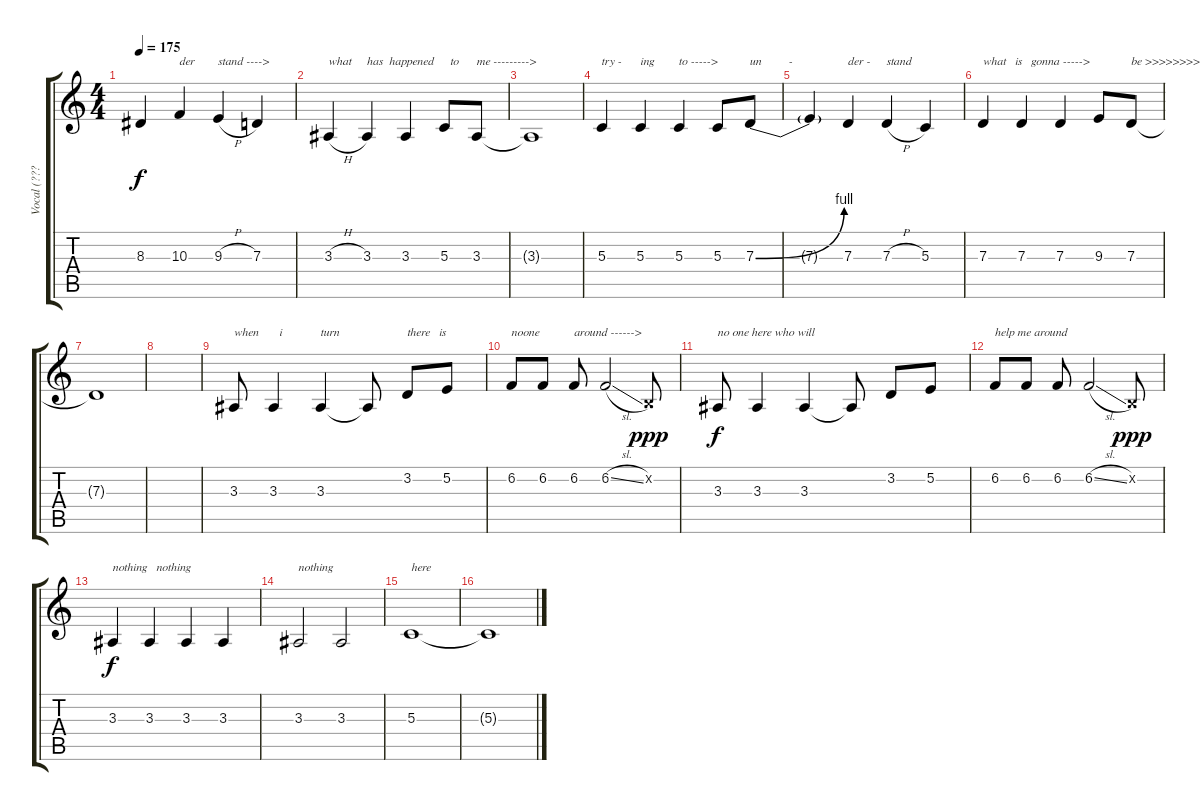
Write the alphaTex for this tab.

\track ("Vocal (???)" "Vocal (???") {instrument lead1square}
\staff {score tabs}
\tuning (E4 B3 G3 D3 A2 E2) {hide}
\ts (4 4)
\tempo 175
\clef g2
\ks c
8.3{t}.4{dy f} 10.3.4{txt "der"} 9.3{h}.4{txt "stand ---->"} 7.3.4 |
3.3{h}.4{txt "what"} 3.3.4{txt "has  happened"} 3.3.4 5.3.8{txt "  to"} 3.3.8{txt "me --------->"} |
3.3{t}.1 |
5.3.4{txt "try -"} 5.3.4{txt "ing"} 5.3.4{txt "to ----->"} 5.3.8 7.3{be (bend 0 0 60 4)}.8{txt "un         -"} |
7.3{t}.4 7.3.4{txt "der -"} 7.3{h}.4{txt "stand"} 5.3.4 |
7.3.4{txt "what   is   gonna ----->"} 7.3.4 7.3.4 9.3.8 7.3.8{txt "be >>>>>>>>>"} |
7.3{t}.1 |
|
3.3.8{txt "when"} 3.3.4{txt "  i"} 3.3.4{txt "turn"} 3.3{t}.8 3.2.8{txt "there   is "} 5.2.8 |
6.2.8{txt "noone"} 6.2.8 6.2.8{txt "around ------>"} 6.2{sl}.2 0.2{x}.8{dy ppp} |
3.3.8{txt "no one here who will" dy f} 3.3.4 3.3.4 3.3{t}.8 3.2.8 5.2.8 |
6.2.8{txt "help me around"} 6.2.8 6.2.8 6.2{sl}.2 0.2{x}.8{dy ppp} |
3.3.4{txt "nothing   nothing" dy f} 3.3.4 3.3.4 3.3.4 |
3.3.2{txt "nothing"} 3.3.2 |
5.3.1{txt "here"} |
5.3{t}.1
